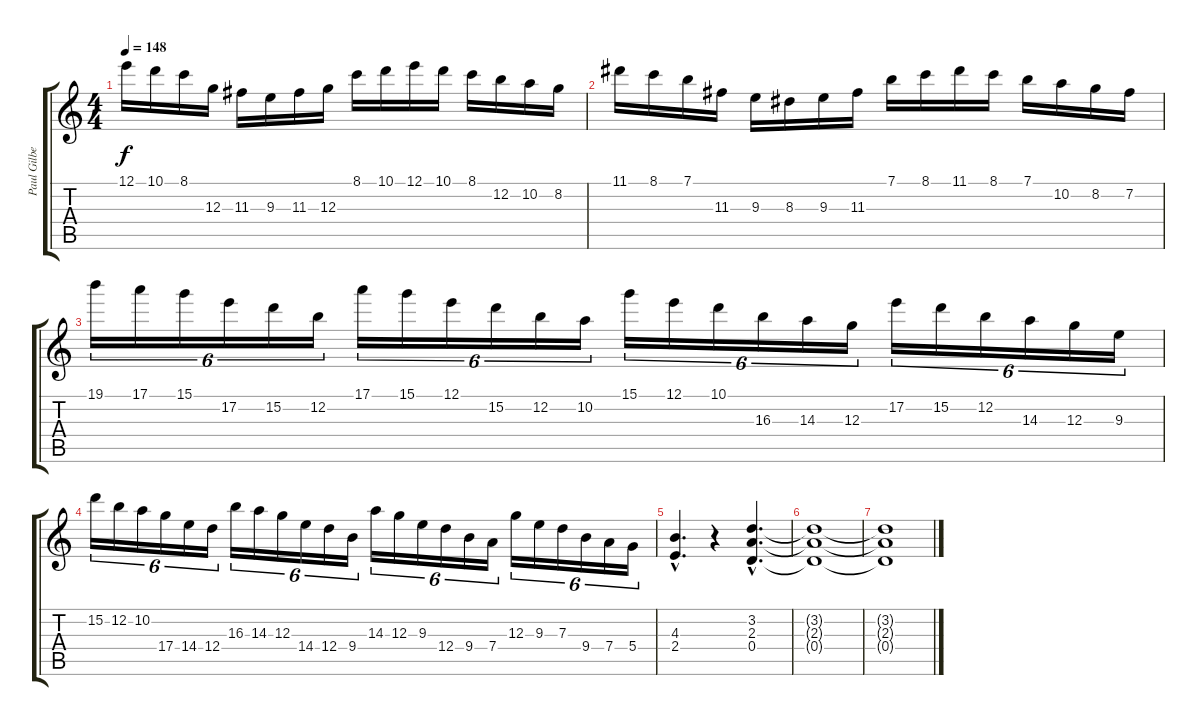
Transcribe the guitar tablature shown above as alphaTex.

\track ("Paul Gilbert" "Paul Gilbe") {instrument distortionguitar}
\staff {score tabs}
\tuning (E4 B3 G3 D3 A2 E2) {hide}
\ts (4 4)
\tempo 148
\clef g2
\ks c
12.1.16{dy f} 10.1.16 8.1.16 12.3.16 11.3.16 9.3.16 11.3.16 12.3.16 8.1.16 10.1.16 12.1.16 10.1.16 8.1.16 12.2.16 10.2.16 8.2.16 |
11.1.16 8.1.16 7.1.16 11.3.16 9.3.16 8.3.16 9.3.16 11.3.16 7.1.16 8.1.16 11.1.16 8.1.16 7.1.16 10.2.16 8.2.16 7.2.16 |
19.1.16{tu (6 4)} 17.1.16{tu (6 4)} 15.1.16{tu (6 4)} 17.2.16{tu (6 4)} 15.2.16{tu (6 4)} 12.2.16{tu (6 4)} 17.1.16{tu (6 4)} 15.1.16{tu (6 4)} 12.1.16{tu (6 4)} 15.2.16{tu (6 4)} 12.2.16{tu (6 4)} 10.2.16{tu (6 4)} 15.1.16{tu (6 4)} 12.1.16{tu (6 4)} 10.1.16{tu (6 4)} 16.3.16{tu (6 4)} 14.3.16{tu (6 4)} 12.3.16{tu (6 4)} 17.2.16{tu (6 4)} 15.2.16{tu (6 4)} 12.2.16{tu (6 4)} 14.3.16{tu (6 4)} 12.3.16{tu (6 4)} 9.3.16{tu (6 4)} |
15.2.16{tu (6 4)} 12.2.16{tu (6 4)} 10.2.16{tu (6 4)} 17.4.16{tu (6 4)} 14.4.16{tu (6 4)} 12.4.16{tu (6 4)} 16.3.16{tu (6 4)} 14.3.16{tu (6 4)} 12.3.16{tu (6 4)} 14.4.16{tu (6 4)} 12.4.16{tu (6 4)} 9.4.16{tu (6 4)} 14.3.16{tu (6 4)} 12.3.16{tu (6 4)} 9.3.16{tu (6 4)} 12.4.16{tu (6 4)} 9.4.16{tu (6 4)} 7.4.16{tu (6 4)} 12.3.16{tu (6 4)} 9.3.16{tu (6 4)} 7.3.16{tu (6 4)} 9.4.16{tu (6 4)} 7.4.16{tu (6 4)} 5.4.16{tu (6 4)} |
(4.3{hac} 2.4{hac}).4{d} r.4 (3.2{hac} 2.3{hac} 0.4{hac}).4{d} |
(3.2{t} 2.3{t} 0.4{t}).1 |
(3.2{t} 2.3{t} 0.4{t}).1
